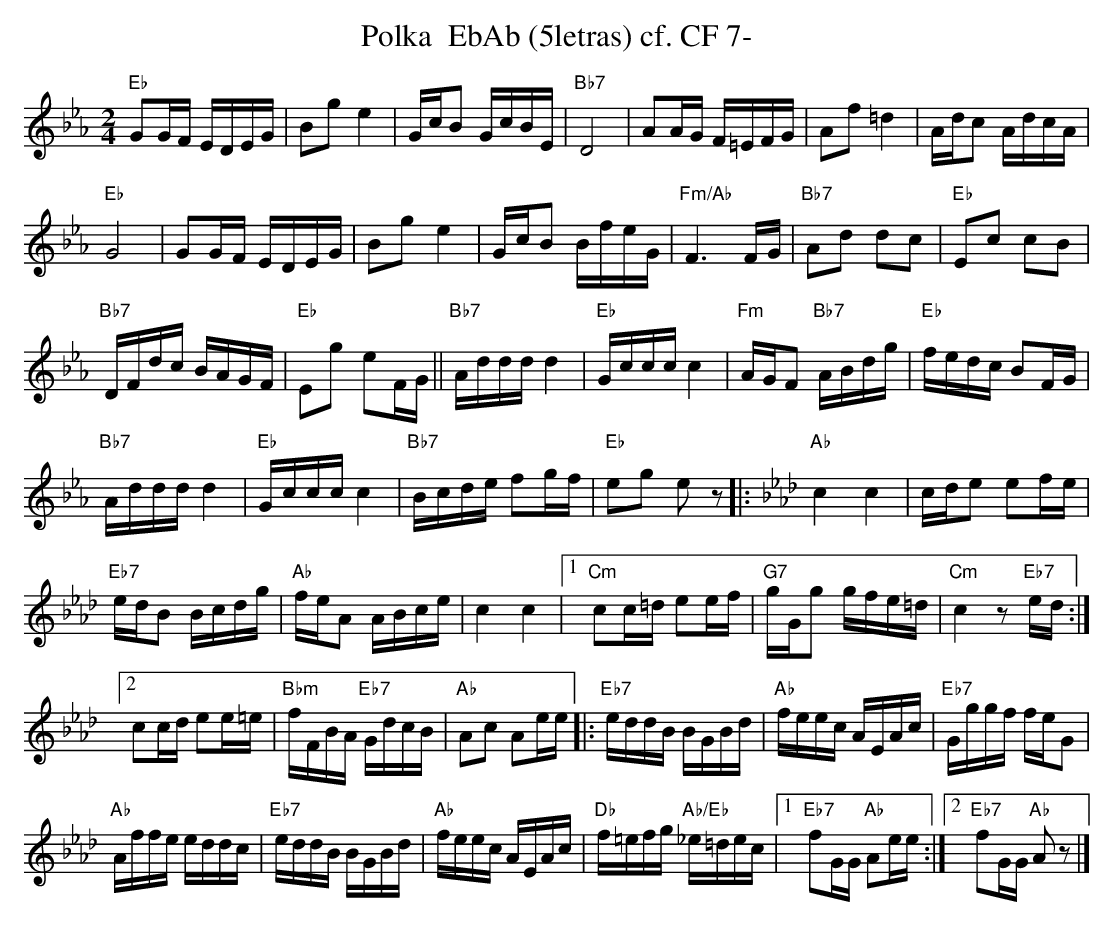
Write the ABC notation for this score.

X:1
T:Polka  EbAb (5letras) cf. CF 7-
M:2/4
L:1/16
K:Ebmaj%%MIDI gchordon
"Eb"G2GF EDEG | B2g2e4 | GcB2 GcBE | "Bb7"D8 | A2AG F=EFG | A2f2=d4 | Adc2 AdcA |
"Eb"G8 | G2GF EDEG | B2g2e4 | GcB2 BfeG | "Fm/Ab"F6FG | "Bb7"A2d2 d2c2 | "Eb"E2c2 c2B2 |
"Bb7"DFdc BAGF | "Eb"E2g2 e2FG || "Bb7"Adddd4 | "Eb"Gcccc4 | "Fm"AGF2 "Bb7"ABdg | "Eb"fedc B2FG |
"Bb7"Adddd4 | "Eb"Gcccc4 | "Bb7"Bcde f2gf | "Eb"e2g2 e2z2 |: [K:Abmaj] "Ab"c4c4 | cde2 e2fe |
"Eb7"edB2 Bcdg | "Ab"feA2 ABce | c4c4 |1 "Cm"c2c=d e2ef | "G7"gGg2 gfe=d | "Cm"c4z2"Eb7"ed :|2
c2cd e2e=e | "Bbm"fFBA "Eb7"GdcB | "Ab"A2c2 A2ee |: "Eb7"eddB BGBd | "Ab"feec AEAc | "Eb7"Gggf feG2 |
"Ab"Affe eddc | "Eb7"eddB BGBd | "Ab"feec AEAc | "Db"f=efg "Ab/Eb"_e=dec |1 "Eb7"f2GG "Ab"A2ee :|2 "Eb7"f2GG "Ab"A2z2 |]
